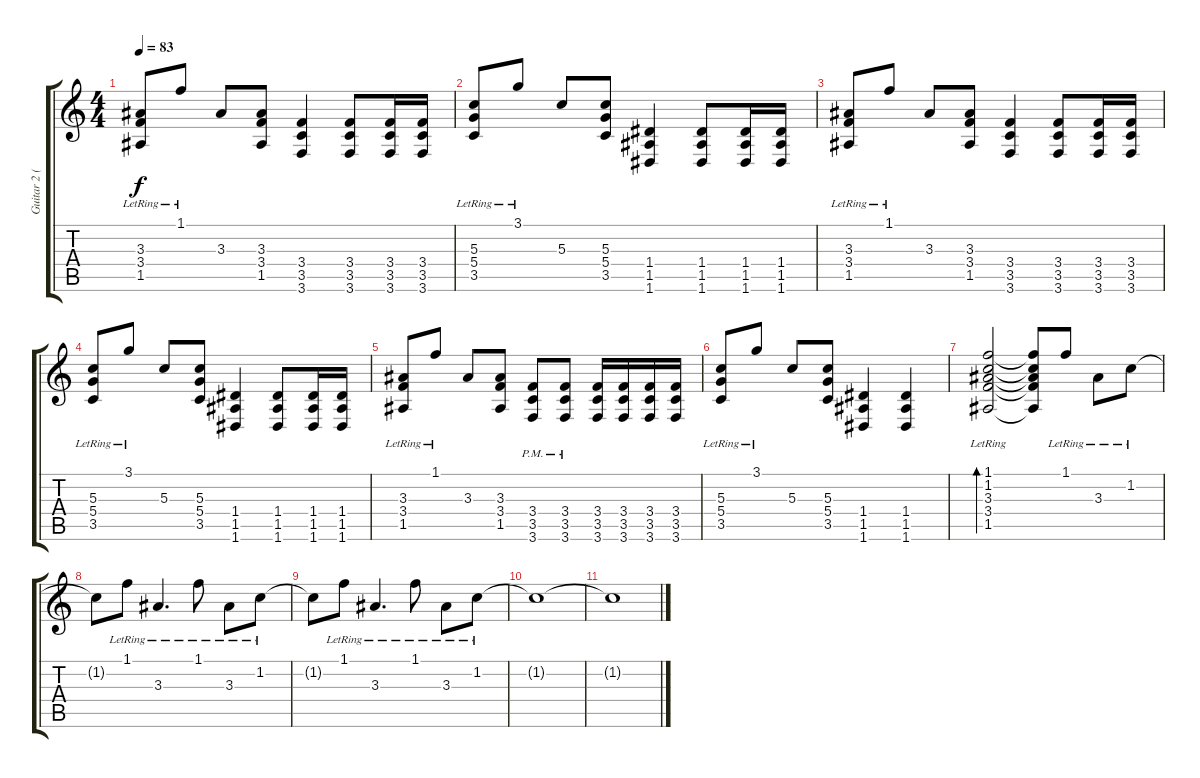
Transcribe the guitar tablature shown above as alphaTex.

\track ("Guitar 2 (Ryan Peake)" "Guitar 2 (") {instrument acousticguitarsteel}
\staff {score tabs}
\tuning (E4 B3 G3 D3 A2 D2) {hide}
\ts (4 4)
\tempo 83
\clef g2
\ks c
(3.3{lr} 3.4{lr} 1.5{lr}).8{dy f} 1.1{lr}.8 3.3.8 (3.3 3.4 1.5).8 (3.4 3.5 3.6).4 (3.4 3.5 3.6).8 (3.4 3.5 3.6).16 (3.4 3.5 3.6).16 |
(5.3{lr} 5.4{lr} 3.5{lr}).8 3.1{lr}.8 5.3.8 (5.3 5.4 3.5).8 (1.4 1.5 1.6).4 (1.4 1.5 1.6).8 (1.4 1.5 1.6).16 (1.4 1.5 1.6).16 |
(3.3{lr} 3.4{lr} 1.5{lr}).8 1.1{lr}.8 3.3.8 (3.3 3.4 1.5).8 (3.4 3.5 3.6).4 (3.4 3.5 3.6).8 (3.4 3.5 3.6).16 (3.4 3.5 3.6).16 |
(5.3{lr} 5.4{lr} 3.5{lr}).8 3.1{lr}.8 5.3.8 (5.3 5.4 3.5).8 (1.4 1.5 1.6).4 (1.4 1.5 1.6).8 (1.4 1.5 1.6).16 (1.4 1.5 1.6).16 |
(3.3{lr} 3.4{lr} 1.5{lr}).8 1.1{lr}.8 3.3.8 (3.3 3.4 1.5).8 (3.4{pm} 3.5{pm} 3.6{pm}).8 (3.4{pm} 3.5{pm} 3.6{pm}).8 (3.4 3.5 3.6).16 (3.4 3.5 3.6).16 (3.4 3.5 3.6).16 (3.4 3.5 3.6).16 |
(5.3{lr} 5.4{lr} 3.5{lr}).8 3.1{lr}.8 5.3.8 (5.3 5.4 3.5).8 (1.4 1.5 1.6).4 (1.4 1.5 1.6).4 |
(1.1 1.2{lr} 3.3{lr} 3.4{lr} 1.5{lr}).2{bd 120} (1.1{t} 1.2{t} 3.3{t} 3.4{t} 1.5{t}).8 1.1{lr}.8 3.3{lr}.8 1.2{lr}.8 |
1.2{t}.8 1.1{lr}.8 3.3{lr}.4{d} 1.1{lr}.8 3.3{lr}.8 1.2{lr}.8 |
1.2{t}.8 1.1{lr}.8 3.3{lr}.4{d} 1.1{lr}.8 3.3{lr}.8 1.2{lr}.8 |
1.2{t}.1 |
1.2{t}.1
